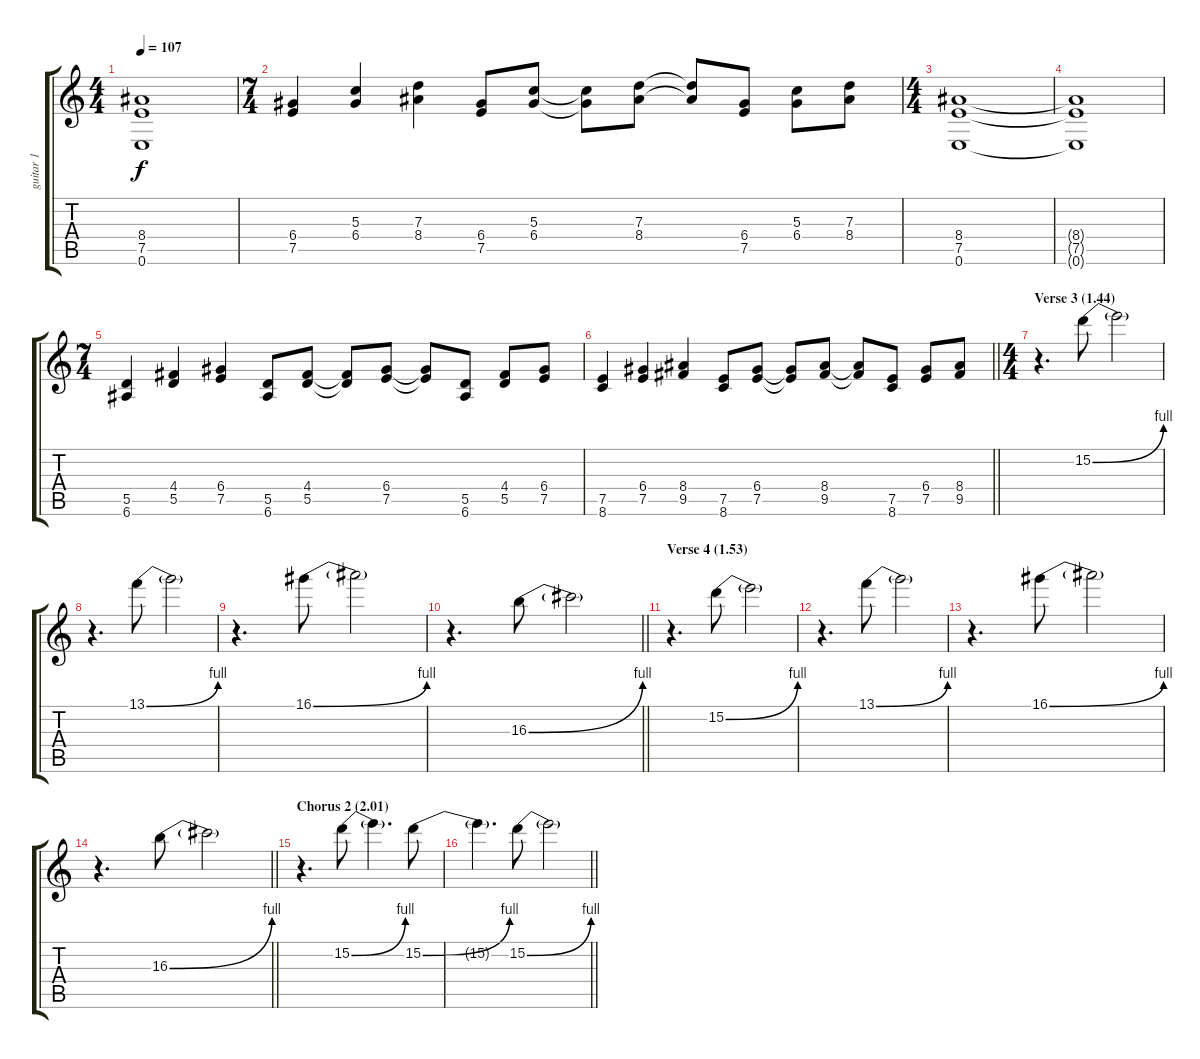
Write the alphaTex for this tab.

\track ("guitar 1" "guitar 1") {instrument overdrivenguitar}
\staff {score tabs}
\tuning (E4 B3 G3 D3 A2 E2) {hide}
\ts (4 4)
\tempo 107
\clef g2
\ks c
(8.4{t} 7.5{t} 0.6{t}).1{dy f} |
\ts (7 4)
(6.4 7.5).4 (5.3 6.4).4 (7.3 8.4).4 (6.4 7.5).8 (5.3 6.4).8 (5.3{t} 6.4{t}).8 (7.3 8.4).8 (7.3{t} 8.4{t}).8 (6.4 7.5).8 (5.3 6.4).8 (7.3 8.4).8 |
\ts (4 4)
(8.4 7.5 0.6).1 |
(8.4{t} 7.5{t} 0.6{t}).1 |
\ts (7 4)
(5.5 6.6).4 (4.4 5.5).4 (6.4 7.5).4 (5.5 6.6).8 (4.4 5.5).8 (4.4{t} 5.5{t}).8 (6.4 7.5).8 (6.4{t} 7.5{t}).8 (5.5 6.6).8 (4.4 5.5).8 (6.4 7.5).8 |
\barLineRight lightlight
(7.5 8.6).4 (6.4 7.5).4 (8.4 9.5).4 (7.5 8.6).8 (6.4 7.5).8 (6.4{t} 7.5{t}).8 (8.4 9.5).8 (8.4{t} 9.5{t}).8 (7.5 8.6).8 (6.4 7.5).8 (8.4 9.5).8 |
\ts (4 4)
\section ("" "Verse 3 (1.44)")
r.4{d} 15.2{be (bend 0 0 60 4)}.8 15.2{t}.2 |
r.4{d} 13.1{be (bend 0 0 60 4)}.8 13.1{t}.2 |
r.4{d} 16.1{be (bend 0 0 60 4)}.8 16.1{t}.2 |
\barLineRight lightlight
r.4{d} 16.3{be (bend 0 0 60 4)}.8 16.3{t}.2 |
\section ("" "Verse 4 (1.53)")
r.4{d} 15.2{be (bend 0 0 60 4)}.8 15.2{t}.2 |
r.4{d} 13.1{be (bend 0 0 60 4)}.8 13.1{t}.2 |
r.4{d} 16.1{be (bend 0 0 60 4)}.8 16.1{t}.2 |
\barLineRight lightlight
r.4{d} 16.3{be (bend 0 0 60 4)}.8 16.3{t}.2 |
\section ("" "Chorus 2 (2.01)")
r.4{d} 15.2{be (bend 0 0 60 4)}.8 15.2{t}.4{d} 15.2{be (bend 0 0 60 4)}.8 |
\barLineRight lightlight
15.2{t}.4{d} 15.2{be (bend 0 0 60 4)}.8 15.2{t}.2
